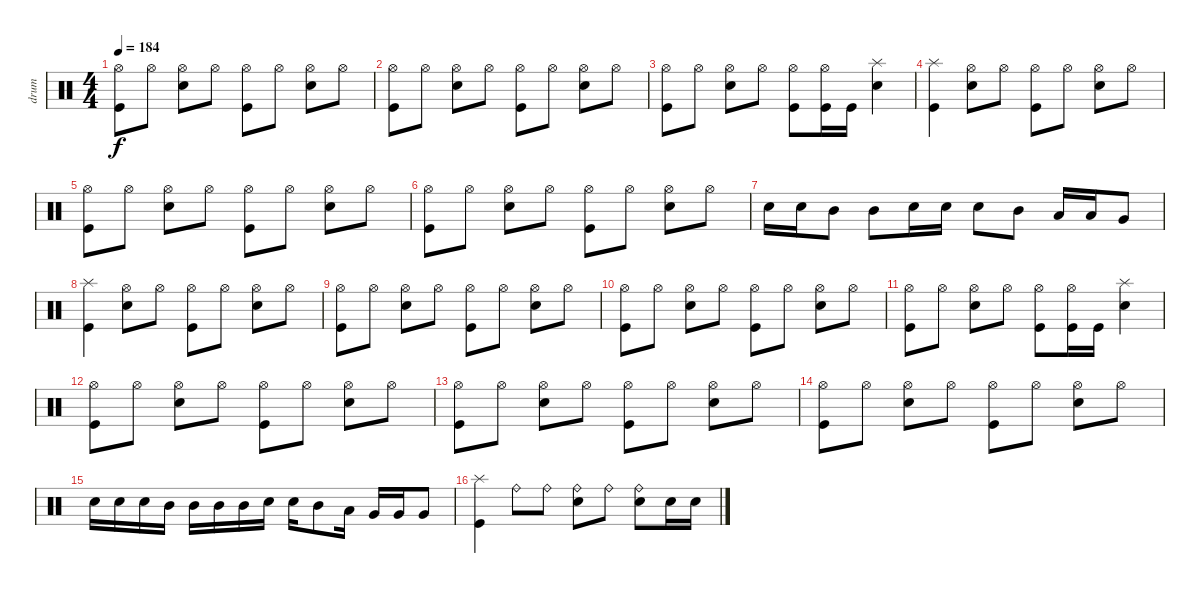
\track ("drum" "drum") {instrument percussion}
\staff {score}
\articulation defaults
\ts (4 4)
\tempo 184
\clef neutral
\ks c
("Kick (hit)" "Hi-Hat (open)").8{dy f} "Hi-Hat (open)".8 ("Electric Snare (hit)" "Hi-Hat (open)").8 "Hi-Hat (open)".8 ("Kick (hit)" "Hi-Hat (open)").8 "Hi-Hat (open)".8 ("Electric Snare (hit)" "Hi-Hat (open)").8 "Hi-Hat (open)".8 |
("Kick (hit)" "Hi-Hat (open)").8 "Hi-Hat (open)".8 ("Electric Snare (hit)" "Hi-Hat (open)").8 "Hi-Hat (open)".8 ("Kick (hit)" "Hi-Hat (open)").8 "Hi-Hat (open)".8 ("Electric Snare (hit)" "Hi-Hat (open)").8 "Hi-Hat (open)".8 |
("Kick (hit)" "Hi-Hat (open)").8 "Hi-Hat (open)".8 ("Electric Snare (hit)" "Hi-Hat (open)").8 "Hi-Hat (open)".8 ("Kick (hit)" "Hi-Hat (open)").8 ("Kick (hit)" "Hi-Hat (open)").16 "Kick (hit)".16 ("Electric Snare (hit)" "Splash (hit)").4 |
("Kick (hit)" "Splash (hit)").4 ("Electric Snare (hit)" "Hi-Hat (open)").8 "Hi-Hat (open)".8 ("Kick (hit)" "Hi-Hat (open)").8 "Hi-Hat (open)".8 ("Electric Snare (hit)" "Hi-Hat (open)").8 "Hi-Hat (open)".8 |
("Kick (hit)" "Hi-Hat (open)").8 "Hi-Hat (open)".8 ("Electric Snare (hit)" "Hi-Hat (open)").8 "Hi-Hat (open)".8 ("Kick (hit)" "Hi-Hat (open)").8 "Hi-Hat (open)".8 ("Electric Snare (hit)" "Hi-Hat (open)").8 "Hi-Hat (open)".8 |
("Kick (hit)" "Hi-Hat (open)").8 "Hi-Hat (open)".8 ("Electric Snare (hit)" "Hi-Hat (open)").8 "Hi-Hat (open)".8 ("Kick (hit)" "Hi-Hat (open)").8 "Hi-Hat (open)".8 ("Electric Snare (hit)" "Hi-Hat (open)").8 "Hi-Hat (open)".8 |
"Electric Snare (hit)".16 "Electric Snare (hit)".16 "Mid Tom (hit)".8 "Mid Tom (hit)".8 "Electric Snare (hit)".16 "Electric Snare (hit)".16 "Electric Snare (hit)".8 "Mid Tom (hit)".8 "Low Tom (hit)".16 "Low Tom (hit)".16 "Very Low Tom (hit)".8 |
("Kick (hit)" "Splash (hit)").4 ("Electric Snare (hit)" "Hi-Hat (open)").8 "Hi-Hat (open)".8 ("Kick (hit)" "Hi-Hat (open)").8 "Hi-Hat (open)".8 ("Electric Snare (hit)" "Hi-Hat (open)").8 "Hi-Hat (open)".8 |
("Kick (hit)" "Hi-Hat (open)").8 "Hi-Hat (open)".8 ("Electric Snare (hit)" "Hi-Hat (open)").8 "Hi-Hat (open)".8 ("Kick (hit)" "Hi-Hat (open)").8 "Hi-Hat (open)".8 ("Electric Snare (hit)" "Hi-Hat (open)").8 "Hi-Hat (open)".8 |
("Kick (hit)" "Hi-Hat (open)").8 "Hi-Hat (open)".8 ("Electric Snare (hit)" "Hi-Hat (open)").8 "Hi-Hat (open)".8 ("Kick (hit)" "Hi-Hat (open)").8 "Hi-Hat (open)".8 ("Electric Snare (hit)" "Hi-Hat (open)").8 "Hi-Hat (open)".8 |
("Kick (hit)" "Hi-Hat (open)").8 "Hi-Hat (open)".8 ("Electric Snare (hit)" "Hi-Hat (open)").8 "Hi-Hat (open)".8 ("Kick (hit)" "Hi-Hat (open)").8 ("Kick (hit)" "Hi-Hat (open)").16 "Kick (hit)".16 ("Electric Snare (hit)" "Splash (hit)").4 |
("Kick (hit)" "Hi-Hat (open)").8 "Hi-Hat (open)".8 ("Electric Snare (hit)" "Hi-Hat (open)").8 "Hi-Hat (open)".8 ("Kick (hit)" "Hi-Hat (open)").8 "Hi-Hat (open)".8 ("Electric Snare (hit)" "Hi-Hat (open)").8 "Hi-Hat (open)".8 |
("Kick (hit)" "Hi-Hat (open)").8 "Hi-Hat (open)".8 ("Electric Snare (hit)" "Hi-Hat (open)").8 "Hi-Hat (open)".8 ("Kick (hit)" "Hi-Hat (open)").8 "Hi-Hat (open)".8 ("Electric Snare (hit)" "Hi-Hat (open)").8 "Hi-Hat (open)".8 |
("Kick (hit)" "Hi-Hat (open)").8 "Hi-Hat (open)".8 ("Electric Snare (hit)" "Hi-Hat (open)").8 "Hi-Hat (open)".8 ("Kick (hit)" "Hi-Hat (open)").8 "Hi-Hat (open)".8 ("Electric Snare (hit)" "Hi-Hat (open)").8 "Hi-Hat (open)".8 |
"Electric Snare (hit)".16 "Electric Snare (hit)".16 "Electric Snare (hit)".16 "Mid Tom (hit)".16 "Mid Tom (hit)".16 "Mid Tom (hit)".16 "Mid Tom (hit)".16 "Electric Snare (hit)".16 "Electric Snare (hit)".16 "Mid Tom (hit)".8 "Low Tom (hit)".16 "Very Low Tom (hit)".16 "Very Low Tom (hit)".16 "Very Low Tom (hit)".8 |
("Kick (hit)" "Splash (hit)").4 "Ride (bell)".8 "Ride (bell)".8 ("Electric Snare (hit)" "Ride (bell)").8 "Ride (bell)".8 ("Electric Snare (hit)" "Ride (bell)").8 "Electric Snare (hit)".16 "Electric Snare (hit)".16
